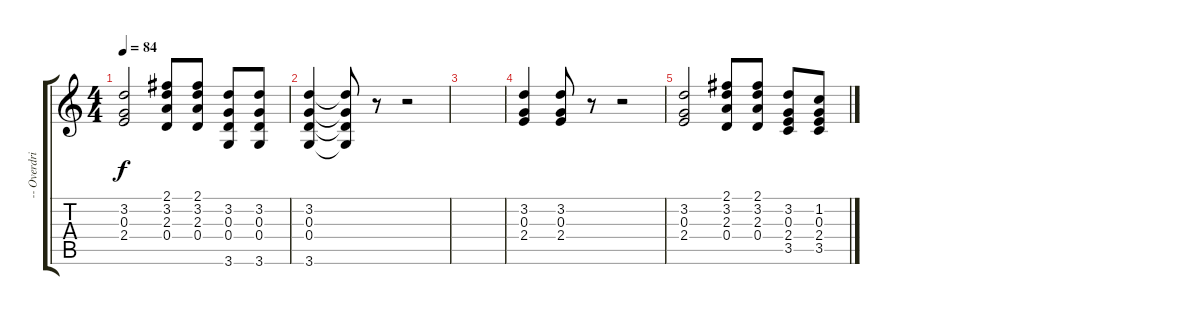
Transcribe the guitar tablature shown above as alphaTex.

\track ("-- Overdriven" "-- Overdri") {instrument overdrivenguitar}
\staff {score tabs}
\tuning (E4 B3 G3 D3 A2 E2) {hide}
\ts (4 4)
\tempo 84
\clef g2
\ks c
(3.2 0.3 2.4).2{dy f} (2.1 3.2 2.3 0.4).8 (2.1 3.2 2.3 0.4).8 (3.2 0.3 0.4 3.6).8 (3.2 0.3 0.4 3.6).8 |
(3.2 0.3 0.4 3.6).4 (3.2{t} 0.3{t} 0.4{t} 3.6{t}).8 r.8 r.2 |
|
(3.2 0.3 2.4).4 (3.2 0.3 2.4).8 r.8 r.2 |
(3.2 0.3 2.4).2 (2.1 3.2 2.3 0.4).8 (2.1 3.2 2.3 0.4).8 (3.2 0.3 2.4 3.5).8 (1.2 0.3 2.4 3.5).8
